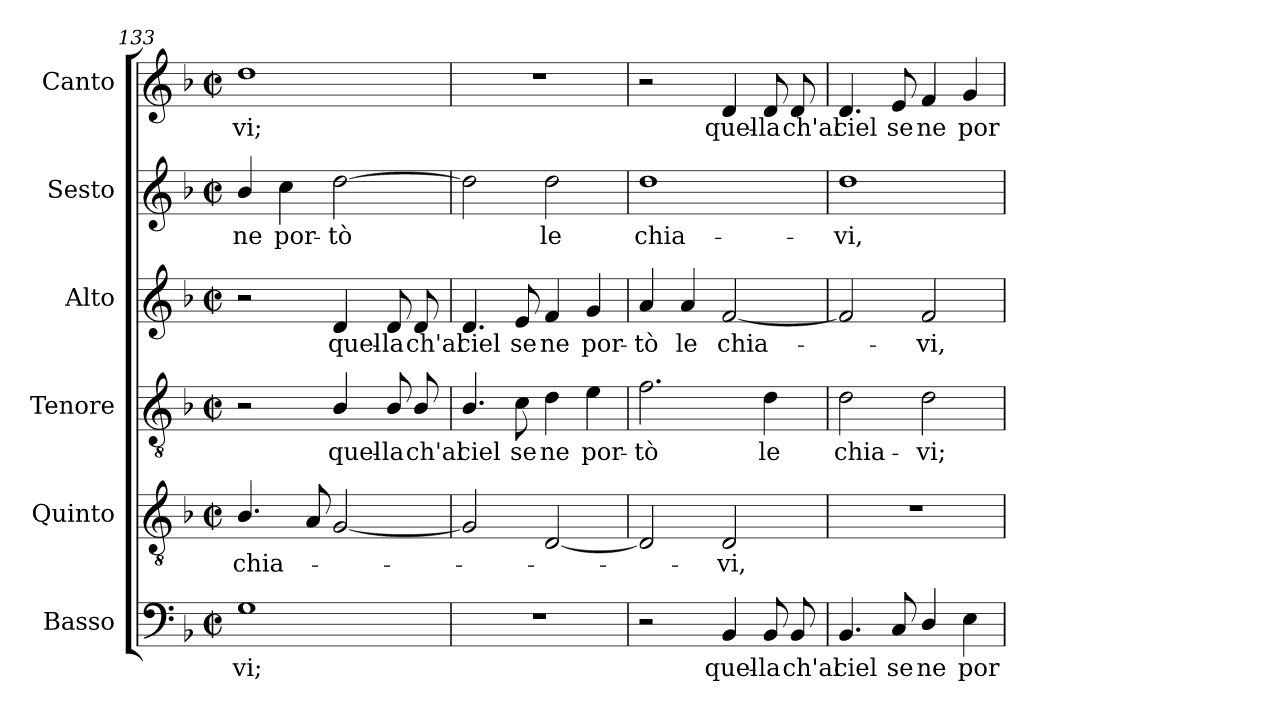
**kern	**text	**kern	**text	**kern	**text	**kern	**text	**kern	**text	**kern	**text
*part6	*part6	*part5	*part5	*part4	*part4	*part3	*part3	*part2	*part2	*part1	*part1
*staff6	*staff6	*staff5	*staff5	*staff4	*staff4	*staff3	*staff3	*staff2	*staff2	*staff1	*staff1
*I"Basso	*	*I"Quinto	*	*I"Tenore	*	*I"Alto	*	*I"Sesto	*	*I"Canto	*
*I'B.	*	*	*	*I'T.	*	*I'A.	*	*I'S.	*	*	*
*clefF4	*	*clefGv2	*	*clefGv2	*	*clefG2	*	*clefG2	*	*clefG2	*
*	*	*ITrd7c12	*	*ITrd7c12	*	*	*	*	*	*	*
*k[b-]	*	*k[b-]	*	*k[b-]	*	*k[b-]	*	*k[b-]	*	*k[b-]	*
*F:	*	*F:	*	*F:	*	*F:	*	*F:	*	*F:	*
*M2/2	*	*M2/2	*	*M2/2	*	*M2/2	*	*M2/2	*	*M2/2	*
*met(c|)	*	*met(c|)	*	*met(c|)	*	*met(c|)	*	*met(c|)	*	*met(c|)	*
=133	=133	=133	=133	=133	=133	=133	=133	=133	=133	=133	=133
!	!LO:LY:b:color=#000000	!	!	!	!	!	!	!	!	!	!
!	!	!	!LO:LY:b:color=#000000	!	!	!	!	!	!	!	!
!	!	!	!	!	!	!	!	!	!LO:LY:b:color=#000000	!	!
!	!	!	!	!	!	!	!	!	!	!	!LO:LY:b:color=#000000
1Gi	-vi;	4.BB-i/	chia-	2r	.	2r	.	4b-i/	ne	1ddi	-vi;
!	!	!	!	!	!	!	!	!	!LO:LY:b:color=#000000	!	!
.	.	.	.	.	.	.	.	4cci\	por-	.	.
.	.	8AAi/	.	.	.	.	.	.	.	.	.
!	!	!	!	!	!LO:LY:b:color=#000000	!	!	!	!	!	!
!	!	!	!	!	!	!	!LO:LY:b:color=#000000	!	!	!	!
!	!	!	!	!	!	!	!	!	!LO:LY:b:color=#000000	!	!
.	.	[2GGi/	.	4BB-i/	quel-	4di/	quel-	[2ddi\	-tò	.	.
!	!	!	!	!	!LO:LY:b:color=#000000	!	!	!	!	!	!
!	!	!	!	!	!	!	!LO:LY:b:color=#000000	!	!	!	!
.	.	.	.	8BB-i/	-la	8di/	-la	.	.	.	.
!	!	!	!	!	!LO:LY:b:color=#000000	!	!	!	!	!	!
!	!	!	!	!	!	!	!LO:LY:b:color=#000000	!	!	!	!
.	.	.	.	8BB-i/	ch'al	8di/	ch'al	.	.	.	.
!!LO:PB:g=z
=134	=134	=134	=134	=134	=134	=134	=134	=134	=134	=134	=134
!	!	!	!	!	!LO:LY:b:color=#000000	!	!	!	!	!	!
!	!	!	!	!	!	!	!LO:LY:b:color=#000000	!	!	!	!
1r	.	2GGi/]	.	4.BB-i/	ciel	4.di/	ciel	2ddi\]	.	1r	.
!	!	!	!	!	!LO:LY:b:color=#000000	!	!	!	!	!	!
!	!	!	!	!	!	!	!LO:LY:b:color=#000000	!	!	!	!
.	.	.	.	8Ci\	se	8ei/	se	.	.	.	.
!	!	!	!	!	!LO:LY:b:color=#000000	!	!	!	!	!	!
!	!	!	!	!	!	!	!LO:LY:b:color=#000000	!	!	!	!
!	!	!	!	!	!	!	!	!	!LO:LY:b:color=#000000	!	!
.	.	[2DDi/	.	4Di\	ne	4fi/	ne	2ddi\	le	.	.
!	!	!	!	!	!LO:LY:b:color=#000000	!	!	!	!	!	!
!	!	!	!	!	!	!	!LO:LY:b:color=#000000	!	!	!	!
.	.	.	.	4Ei\	por-	4gi/	por-	.	.	.	.
=135	=135	=135	=135	=135	=135	=135	=135	=135	=135	=135	=135
!	!	!	!	!	!LO:LY:b:color=#000000	!	!	!	!	!	!
!	!	!	!	!	!	!	!LO:LY:b:color=#000000	!	!	!	!
!	!	!	!	!	!	!	!	!	!LO:LY:b:color=#000000	!	!
2r	.	2DDi/]	.	2.Fi\	-tò	4ai/	-tò	1ddi	chia-	2r	.
!	!	!	!	!	!	!	!LO:LY:b:color=#000000	!	!	!	!
.	.	.	.	.	.	4ai/	le	.	.	.	.
!	!LO:LY:b:color=#000000	!	!	!	!	!	!	!	!	!	!
!	!	!	!LO:LY:b:color=#000000	!	!	!	!	!	!	!	!
!	!	!	!	!	!	!	!LO:LY:b:color=#000000	!	!	!	!
!	!	!	!	!	!	!	!	!	!	!	!LO:LY:b:color=#000000
4BB-i/	quel-	2DDi/	-vi,	.	.	[2fi/	chia-	.	.	4di/	quel-
!	!LO:LY:b:color=#000000	!	!	!	!	!	!	!	!	!	!
!	!	!	!	!	!LO:LY:b:color=#000000	!	!	!	!	!	!
!	!	!	!	!	!	!	!	!	!	!	!LO:LY:b:color=#000000
8BB-i/	-la	.	.	4Di\	le	.	.	.	.	8di/	-la
!	!LO:LY:b:color=#000000	!	!	!	!	!	!	!	!	!	!
!	!	!	!	!	!	!	!	!	!	!	!LO:LY:b:color=#000000
8BB-i/	ch'al	.	.	.	.	.	.	.	.	8di/	ch'al
=136	=136	=136	=136	=136	=136	=136	=136	=136	=136	=136	=136
!	!LO:LY:b:color=#000000	!	!	!	!	!	!	!	!	!	!
!	!	!	!	!	!LO:LY:b:color=#000000	!	!	!	!	!	!
!	!	!	!	!	!	!	!	!	!LO:LY:b:color=#000000	!	!
!	!	!	!	!	!	!	!	!	!	!	!LO:LY:b:color=#000000
4.BB-i/	ciel	1r	.	2Di\	chia-	2fi/]	.	1ddi	-vi,	4.di/	ciel
!	!LO:LY:b:color=#000000	!	!	!	!	!	!	!	!	!	!
!	!	!	!	!	!	!	!	!	!	!	!LO:LY:b:color=#000000
8Ci/	se	.	.	.	.	.	.	.	.	8ei/	se
!	!LO:LY:b:color=#000000	!	!	!	!	!	!	!	!	!	!
!	!	!	!	!	!LO:LY:b:color=#000000	!	!	!	!	!	!
!	!	!	!	!	!	!	!LO:LY:b:color=#000000	!	!	!	!
!	!	!	!	!	!	!	!	!	!	!	!LO:LY:b:color=#000000
4Di/	ne	.	.	2Di\	-vi;	2fi/	-vi,	.	.	4fi/	ne
!	!LO:LY:b:color=#000000	!	!	!	!	!	!	!	!	!	!
!	!	!	!	!	!	!	!	!	!	!	!LO:LY:b:color=#000000
4Ei\	por-	.	.	.	.	.	.	.	.	4gi/	por-
=	=	=	=	=	=	=	=	=	=	=	=
*-	*-	*-	*-	*-	*-	*-	*-	*-	*-	*-	*-
